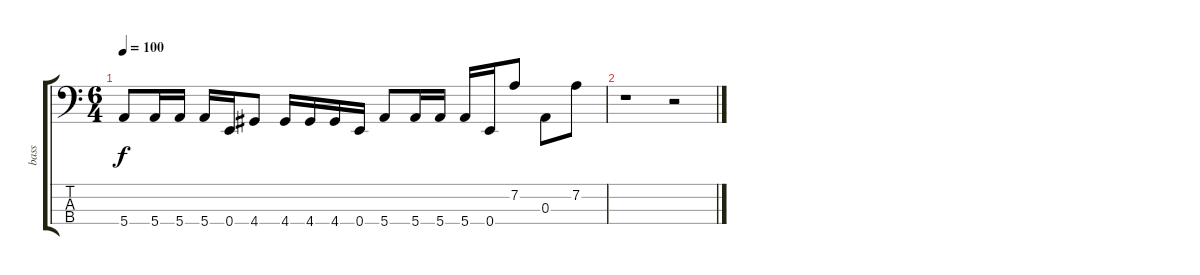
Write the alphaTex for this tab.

\track ("bass" "bass") {instrument electricbassfinger}
\staff {score tabs}
\tuning (G2 D2 A1 E1) {hide}
\ts (6 4)
\tempo 100
\clef f4
\ks c
5.4.8{dy f} 5.4.16 5.4.16 5.4.16 0.4.16 4.4.8 4.4.16 4.4.16 4.4.16 0.4.16 5.4.8 5.4.16 5.4.16 5.4.16 0.4.16 7.2.8 0.3.8 7.2.8 |
r.1 r.2
